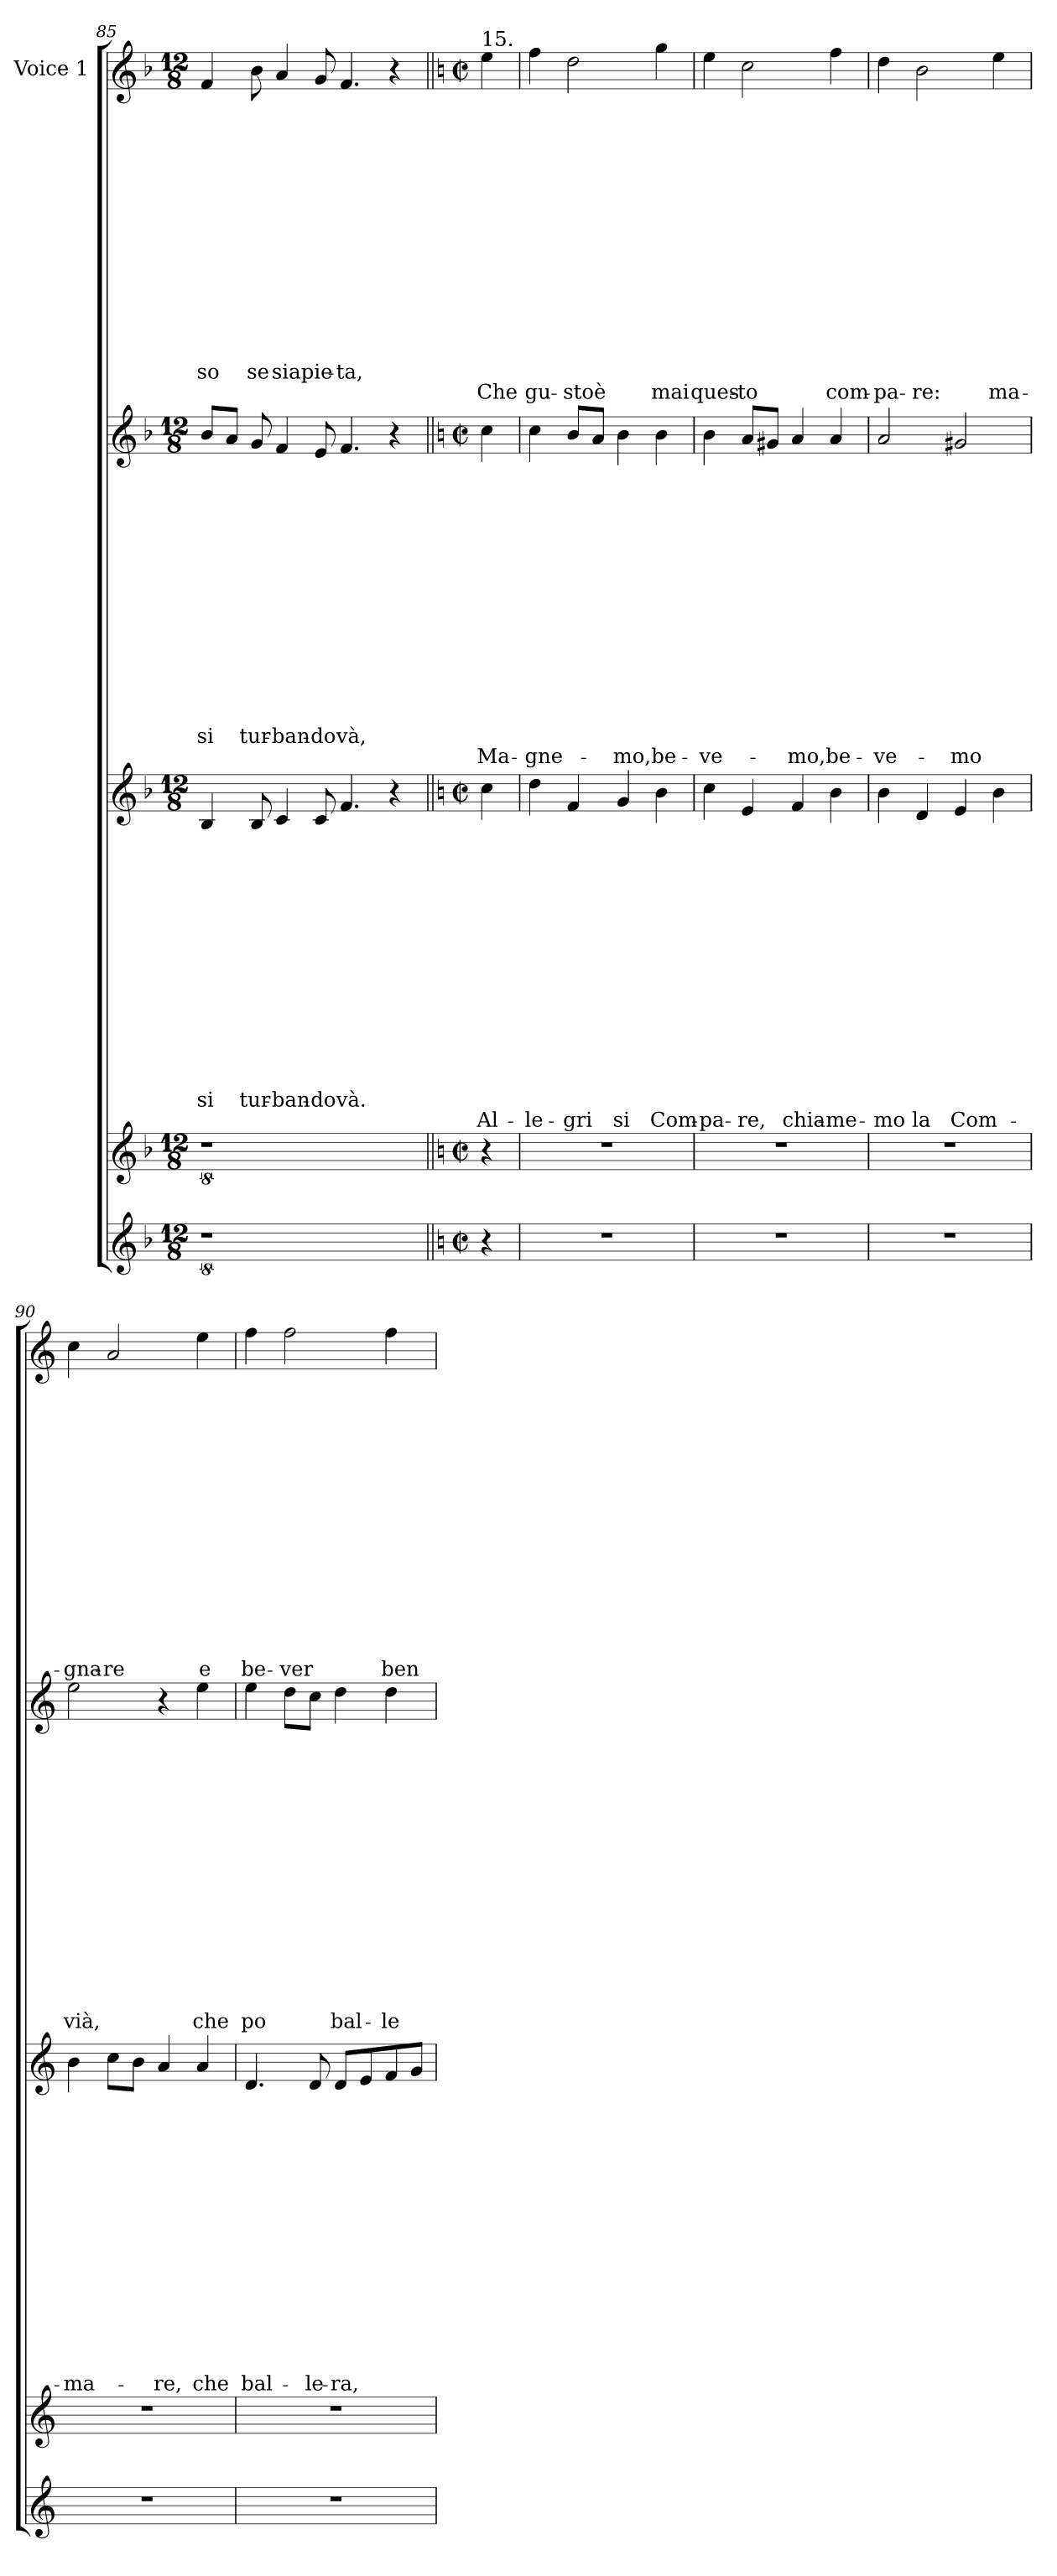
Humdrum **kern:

**kern	**kern	**kern	**text	**text	**text	**text	**text	**text	**text	**text	**text	**text	**text	**text	**text	**text	**text	**kern	**text	**text	**text	**text	**text	**text	**text	**text	**text	**text	**text	**text	**text	**text	**text	**kern	**text	**text	**text	**text	**text	**text	**text	**text	**text	**text	**text	**text	**text	**text	**text
*part5	*part4	*part3	*part3	*part3	*part3	*part3	*part3	*part3	*part3	*part3	*part3	*part3	*part3	*part3	*part3	*part3	*part3	*part2	*part2	*part2	*part2	*part2	*part2	*part2	*part2	*part2	*part2	*part2	*part2	*part2	*part2	*part2	*part2	*part1	*part1	*part1	*part1	*part1	*part1	*part1	*part1	*part1	*part1	*part1	*part1	*part1	*part1	*part1	*part1
*staff5	*staff4	*staff3	*staff3	*staff3	*staff3	*staff3	*staff3	*staff3	*staff3	*staff3	*staff3	*staff3	*staff3	*staff3	*staff3	*staff3	*staff3	*staff2	*staff2	*staff2	*staff2	*staff2	*staff2	*staff2	*staff2	*staff2	*staff2	*staff2	*staff2	*staff2	*staff2	*staff2	*staff2	*staff1	*staff1	*staff1	*staff1	*staff1	*staff1	*staff1	*staff1	*staff1	*staff1	*staff1	*staff1	*staff1	*staff1	*staff1	*staff1
*	*	*	*	*	*	*	*	*	*	*	*	*	*	*	*	*	*	*	*	*	*	*	*	*	*	*	*	*	*	*	*	*	*	*I"Voice 1	*	*	*	*	*	*	*	*	*	*	*	*	*	*	*
*clefG2	*clefG2	*clefG2	*	*	*	*	*	*	*	*	*	*	*	*	*	*	*	*clefG2	*	*	*	*	*	*	*	*	*	*	*	*	*	*	*	*clefG2	*	*	*	*	*	*	*	*	*	*	*	*	*	*	*
*k[b-]	*k[b-]	*k[b-]	*	*	*	*	*	*	*	*	*	*	*	*	*	*	*	*k[b-]	*	*	*	*	*	*	*	*	*	*	*	*	*	*	*	*k[b-]	*	*	*	*	*	*	*	*	*	*	*	*	*	*	*
*F:	*F:	*F:	*	*	*	*	*	*	*	*	*	*	*	*	*	*	*	*F:	*	*	*	*	*	*	*	*	*	*	*	*	*	*	*	*F:	*	*	*	*	*	*	*	*	*	*	*	*	*	*	*
*M12/8	*M12/8	*M12/8	*	*	*	*	*	*	*	*	*	*	*	*	*	*	*	*M12/8	*	*	*	*	*	*	*	*	*	*	*	*	*	*	*	*M12/8	*	*	*	*	*	*	*	*	*	*	*	*	*	*	*
=85	=85	=85	=85	=85	=85	=85	=85	=85	=85	=85	=85	=85	=85	=85	=85	=85	=85	=85	=85	=85	=85	=85	=85	=85	=85	=85	=85	=85	=85	=85	=85	=85	=85	=85	=85	=85	=85	=85	=85	=85	=85	=85	=85	=85	=85	=85	=85	=85	=85
8%11r	8%11r	4B-/	.	.	.	.	.	.	.	.	.	.	.	.	.	-si	.	8b-/L	.	.	.	.	.	.	.	.	.	.	.	.	.	-si	.	4f/	.	.	.	.	.	.	.	.	.	.	.	.	.	so	.
.	.	.	.	.	.	.	.	.	.	.	.	.	.	.	.	.	.	8a/J	.	.	.	.	.	.	.	.	.	.	.	.	.	.	.	.	.	.	.	.	.	.	.	.	.	.	.	.	.	.	.
.	.	8B-/	.	.	.	.	.	.	.	.	.	.	.	.	.	tur-	.	8g/	.	.	.	.	.	.	.	.	.	.	.	.	.	tur-	.	8b-\	.	.	.	.	.	.	.	.	.	.	.	.	.	se	.
.	.	4c/	.	.	.	.	.	.	.	.	.	.	.	.	.	-ban-	.	4f/	.	.	.	.	.	.	.	.	.	.	.	.	.	-ban-	.	4a/	.	.	.	.	.	.	.	.	.	.	.	.	.	sia	.
.	.	8c/	.	.	.	.	.	.	.	.	.	.	.	.	.	-do	.	8e/	.	.	.	.	.	.	.	.	.	.	.	.	.	-do	.	8g/	.	.	.	.	.	.	.	.	.	.	.	.	.	pie-	.
.	.	4.f/	.	.	.	.	.	.	.	.	.	.	.	.	.	và.	.	4.f/	.	.	.	.	.	.	.	.	.	.	.	.	.	và,	.	4.f/	.	.	.	.	.	.	.	.	.	.	.	.	.	-ta,	.
.	.	4r	.	.	.	.	.	.	.	.	.	.	.	.	.	.	.	4r	.	.	.	.	.	.	.	.	.	.	.	.	.	.	.	4r	.	.	.	.	.	.	.	.	.	.	.	.	.	.	.
!!LO:LB:g=z
=86||	=86||	=86||	=86||	=86||	=86||	=86||	=86||	=86||	=86||	=86||	=86||	=86||	=86||	=86||	=86||	=86||	=86||	=86||	=86||	=86||	=86||	=86||	=86||	=86||	=86||	=86||	=86||	=86||	=86||	=86||	=86||	=86||	=86||	=86||	=86||	=86||	=86||	=86||	=86||	=86||	=86||	=86||	=86||	=86||	=86||	=86||	=86||	=86||	=86||
*k[]	*k[]	*k[]	*	*	*	*	*	*	*	*	*	*	*	*	*	*	*	*k[]	*	*	*	*	*	*	*	*	*	*	*	*	*	*	*	*k[]	*	*	*	*	*	*	*	*	*	*	*	*	*	*	*
*C:	*C:	*C:	*	*	*	*	*	*	*	*	*	*	*	*	*	*	*	*C:	*	*	*	*	*	*	*	*	*	*	*	*	*	*	*	*C:	*	*	*	*	*	*	*	*	*	*	*	*	*	*	*
*M2/2	*M2/2	*M2/2	*	*	*	*	*	*	*	*	*	*	*	*	*	*	*	*M2/2	*	*	*	*	*	*	*	*	*	*	*	*	*	*	*	*M2/2	*	*	*	*	*	*	*	*	*	*	*	*	*	*	*
*met(c|)	*met(c|)	*met(c|)	*	*	*	*	*	*	*	*	*	*	*	*	*	*	*	*met(c|)	*	*	*	*	*	*	*	*	*	*	*	*	*	*	*	*met(c|)	*	*	*	*	*	*	*	*	*	*	*	*	*	*	*
!	!	!	!	!	!	!	!	!	!	!	!	!	!	!	!	!	!	!	!	!	!	!	!	!	!	!	!	!	!	!	!	!	!	!LO:TX:a:t=15.	!	!	!	!	!	!	!	!	!	!	!	!	!	!	!
4r	4r	4cc\	.	.	.	.	.	.	.	.	.	.	.	.	.	.	Al-	4cc\	.	.	.	.	.	.	.	.	.	.	.	.	.	.	Ma-	4ee\	.	.	.	.	.	.	.	.	.	.	.	.	.	.	Che
=87	=87	=87	=87	=87	=87	=87	=87	=87	=87	=87	=87	=87	=87	=87	=87	=87	=87	=87	=87	=87	=87	=87	=87	=87	=87	=87	=87	=87	=87	=87	=87	=87	=87	=87	=87	=87	=87	=87	=87	=87	=87	=87	=87	=87	=87	=87	=87	=87	=87
1r	1r	4dd\	.	.	.	.	.	.	.	.	.	.	.	.	.	.	-le-	4cc\	.	.	.	.	.	.	.	.	.	.	.	.	.	.	-gne-	4ff\	.	.	.	.	.	.	.	.	.	.	.	.	.	.	gu-
.	.	4f/	.	.	.	.	.	.	.	.	.	.	.	.	.	.	-gri	8b/L	.	.	.	.	.	.	.	.	.	.	.	.	.	.	.	2dd\	.	.	.	.	.	.	.	.	.	.	.	.	.	.	-stoè
.	.	.	.	.	.	.	.	.	.	.	.	.	.	.	.	.	.	8a/J	.	.	.	.	.	.	.	.	.	.	.	.	.	.	.	.	.	.	.	.	.	.	.	.	.	.	.	.	.	.	.
.	.	4g/	.	.	.	.	.	.	.	.	.	.	.	.	.	.	si	4b\	.	.	.	.	.	.	.	.	.	.	.	.	.	.	-mo,	.	.	.	.	.	.	.	.	.	.	.	.	.	.	.	.
.	.	4b\	.	.	.	.	.	.	.	.	.	.	.	.	.	.	Com-	4b\	.	.	.	.	.	.	.	.	.	.	.	.	.	.	be-	4gg\	.	.	.	.	.	.	.	.	.	.	.	.	.	.	mai
=88	=88	=88	=88	=88	=88	=88	=88	=88	=88	=88	=88	=88	=88	=88	=88	=88	=88	=88	=88	=88	=88	=88	=88	=88	=88	=88	=88	=88	=88	=88	=88	=88	=88	=88	=88	=88	=88	=88	=88	=88	=88	=88	=88	=88	=88	=88	=88	=88	=88
1r	1r	4cc\	.	.	.	.	.	.	.	.	.	.	.	.	.	.	-pa-	4b\	.	.	.	.	.	.	.	.	.	.	.	.	.	.	-ve-	4ee\	.	.	.	.	.	.	.	.	.	.	.	.	.	.	ques-
.	.	4e/	.	.	.	.	.	.	.	.	.	.	.	.	.	.	-re,	8a/L	.	.	.	.	.	.	.	.	.	.	.	.	.	.	.	2cc\	.	.	.	.	.	.	.	.	.	.	.	.	.	.	-to
.	.	.	.	.	.	.	.	.	.	.	.	.	.	.	.	.	.	8g#X/J	.	.	.	.	.	.	.	.	.	.	.	.	.	.	.	.	.	.	.	.	.	.	.	.	.	.	.	.	.	.	.
.	.	4f/	.	.	.	.	.	.	.	.	.	.	.	.	.	.	chia-	4a/	.	.	.	.	.	.	.	.	.	.	.	.	.	.	-mo,	.	.	.	.	.	.	.	.	.	.	.	.	.	.	.	.
.	.	4b\	.	.	.	.	.	.	.	.	.	.	.	.	.	.	-me-	4a/	.	.	.	.	.	.	.	.	.	.	.	.	.	.	be-	4ff\	.	.	.	.	.	.	.	.	.	.	.	.	.	.	com-
=89	=89	=89	=89	=89	=89	=89	=89	=89	=89	=89	=89	=89	=89	=89	=89	=89	=89	=89	=89	=89	=89	=89	=89	=89	=89	=89	=89	=89	=89	=89	=89	=89	=89	=89	=89	=89	=89	=89	=89	=89	=89	=89	=89	=89	=89	=89	=89	=89	=89
1r	1r	4b\	.	.	.	.	.	.	.	.	.	.	.	.	.	.	-mo	2a/	.	.	.	.	.	.	.	.	.	.	.	.	.	.	-ve-	4dd\	.	.	.	.	.	.	.	.	.	.	.	.	.	.	-pa-
.	.	4d/	.	.	.	.	.	.	.	.	.	.	.	.	.	.	la	.	.	.	.	.	.	.	.	.	.	.	.	.	.	.	.	2b\	.	.	.	.	.	.	.	.	.	.	.	.	.	.	-re:
.	.	4e/	.	.	.	.	.	.	.	.	.	.	.	.	.	.	Com-	2g#X/	.	.	.	.	.	.	.	.	.	.	.	.	.	.	-mo	.	.	.	.	.	.	.	.	.	.	.	.	.	.	.	.
.	.	4b\	.	.	.	.	.	.	.	.	.	.	.	.	.	.	.	.	.	.	.	.	.	.	.	.	.	.	.	.	.	.	.	4ee\	.	.	.	.	.	.	.	.	.	.	.	.	.	.	ma-
=90	=90	=90	=90	=90	=90	=90	=90	=90	=90	=90	=90	=90	=90	=90	=90	=90	=90	=90	=90	=90	=90	=90	=90	=90	=90	=90	=90	=90	=90	=90	=90	=90	=90	=90	=90	=90	=90	=90	=90	=90	=90	=90	=90	=90	=90	=90	=90	=90	=90
1r	1r	4b\	.	.	.	.	.	.	.	.	.	.	.	.	.	.	-ma-	2ee\	.	.	.	.	.	.	.	.	.	.	.	.	.	.	vià,	4cc\	.	.	.	.	.	.	.	.	.	.	.	.	.	.	-gna-
.	.	8cc\L	.	.	.	.	.	.	.	.	.	.	.	.	.	.	.	.	.	.	.	.	.	.	.	.	.	.	.	.	.	.	.	2a/	.	.	.	.	.	.	.	.	.	.	.	.	.	.	-re
.	.	8b\J	.	.	.	.	.	.	.	.	.	.	.	.	.	.	.	.	.	.	.	.	.	.	.	.	.	.	.	.	.	.	.	.	.	.	.	.	.	.	.	.	.	.	.	.	.	.	.
.	.	4a/	.	.	.	.	.	.	.	.	.	.	.	.	.	.	-re,	4r	.	.	.	.	.	.	.	.	.	.	.	.	.	.	.	.	.	.	.	.	.	.	.	.	.	.	.	.	.	.	.
.	.	4a/	.	.	.	.	.	.	.	.	.	.	.	.	.	.	che	4ee\	.	.	.	.	.	.	.	.	.	.	.	.	.	.	che	4ee\	.	.	.	.	.	.	.	.	.	.	.	.	.	.	e
=91	=91	=91	=91	=91	=91	=91	=91	=91	=91	=91	=91	=91	=91	=91	=91	=91	=91	=91	=91	=91	=91	=91	=91	=91	=91	=91	=91	=91	=91	=91	=91	=91	=91	=91	=91	=91	=91	=91	=91	=91	=91	=91	=91	=91	=91	=91	=91	=91	=91
1r	1r	4.d/	.	.	.	.	.	.	.	.	.	.	.	.	.	.	bal-	4ee\	.	.	.	.	.	.	.	.	.	.	.	.	.	.	po	4ff\	.	.	.	.	.	.	.	.	.	.	.	.	.	.	be-
.	.	.	.	.	.	.	.	.	.	.	.	.	.	.	.	.	.	8dd\L	.	.	.	.	.	.	.	.	.	.	.	.	.	.	.	2ff\	.	.	.	.	.	.	.	.	.	.	.	.	.	.	-ver
.	.	8d/	.	.	.	.	.	.	.	.	.	.	.	.	.	.	-le-	8cc\J	.	.	.	.	.	.	.	.	.	.	.	.	.	.	.	.	.	.	.	.	.	.	.	.	.	.	.	.	.	.	.
.	.	8d/L	.	.	.	.	.	.	.	.	.	.	.	.	.	.	-ra,	4dd\	.	.	.	.	.	.	.	.	.	.	.	.	.	.	bal-	.	.	.	.	.	.	.	.	.	.	.	.	.	.	.	.
.	.	8e/	.	.	.	.	.	.	.	.	.	.	.	.	.	.	.	.	.	.	.	.	.	.	.	.	.	.	.	.	.	.	.	.	.	.	.	.	.	.	.	.	.	.	.	.	.	.	.
.	.	8f/	.	.	.	.	.	.	.	.	.	.	.	.	.	.	.	4dd\	.	.	.	.	.	.	.	.	.	.	.	.	.	.	-le-	4ff\	.	.	.	.	.	.	.	.	.	.	.	.	.	.	ben
.	.	8g/J	.	.	.	.	.	.	.	.	.	.	.	.	.	.	.	.	.	.	.	.	.	.	.	.	.	.	.	.	.	.	.	.	.	.	.	.	.	.	.	.	.	.	.	.	.	.	.
=	=	=	=	=	=	=	=	=	=	=	=	=	=	=	=	=	=	=	=	=	=	=	=	=	=	=	=	=	=	=	=	=	=	=	=	=	=	=	=	=	=	=	=	=	=	=	=	=	=
*-	*-	*-	*-	*-	*-	*-	*-	*-	*-	*-	*-	*-	*-	*-	*-	*-	*-	*-	*-	*-	*-	*-	*-	*-	*-	*-	*-	*-	*-	*-	*-	*-	*-	*-	*-	*-	*-	*-	*-	*-	*-	*-	*-	*-	*-	*-	*-	*-	*-
